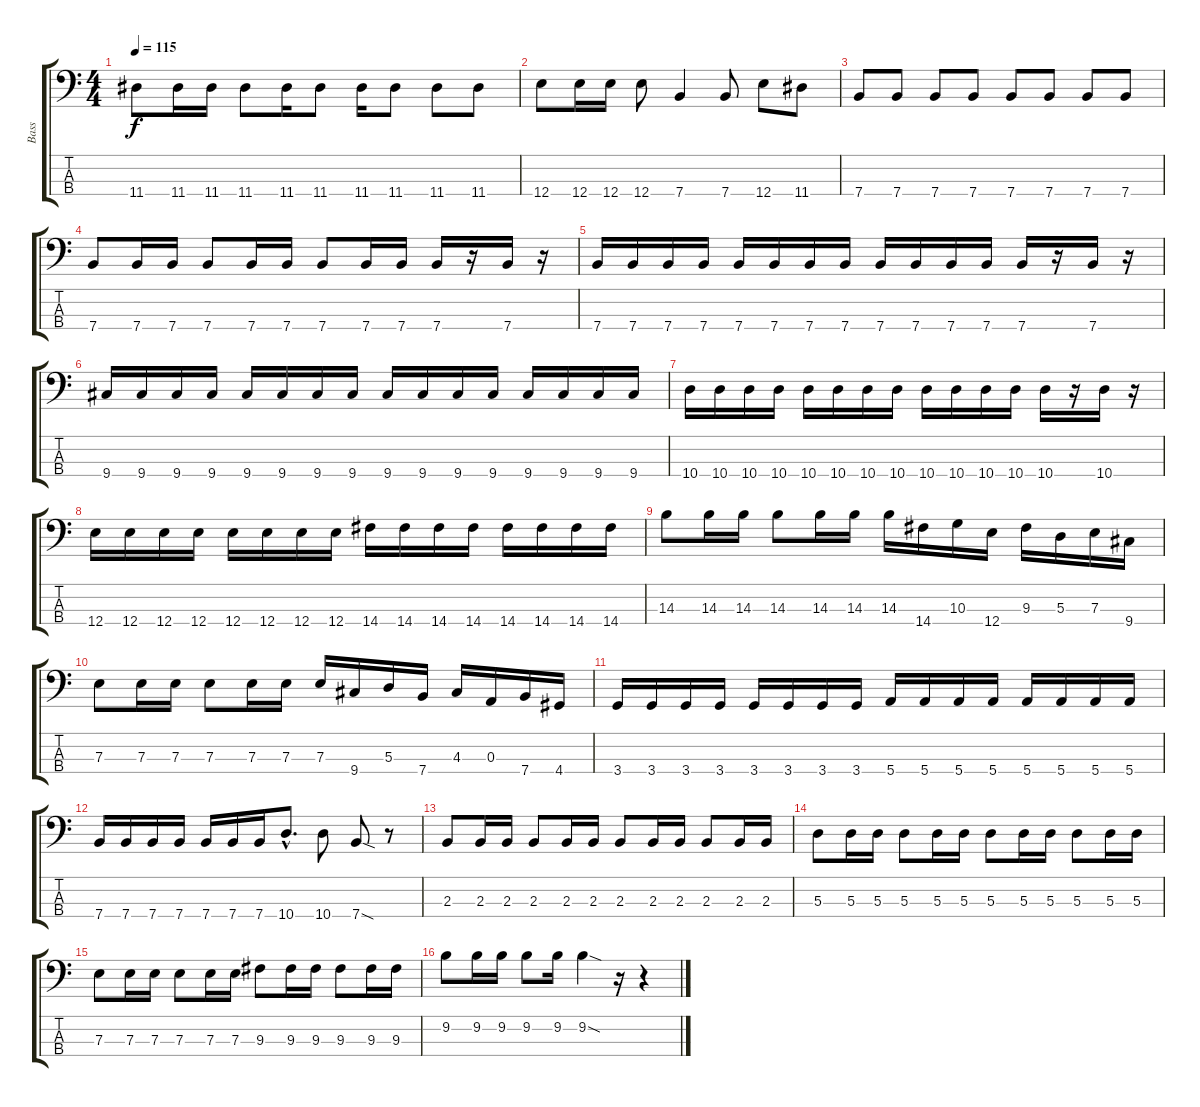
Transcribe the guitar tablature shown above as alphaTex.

\track ("Bass" "Bass") {instrument electricbasspick}
\staff {score tabs}
\tuning (G2 D2 A1 E1) {hide}
\ts (4 4)
\tempo 115
\clef f4
\ks c
11.4.8{dy f} 11.4.16 11.4.16 11.4.8 11.4.16 11.4.8 11.4.16 11.4.8 11.4.8 11.4.8 |
12.4.8 12.4.16 12.4.16 12.4.8 7.4.4 7.4.8 12.4.8 11.4.8 |
7.4.8{volume 16} 7.4.8 7.4.8 7.4.8 7.4.8 7.4.8 7.4.8 7.4.8 |
7.4.8 7.4.16 7.4.16 7.4.8 7.4.16 7.4.16 7.4.8 7.4.16 7.4.16 7.4.16 r.16 7.4.16 r.16 |
7.4.16 7.4.16 7.4.16 7.4.16 7.4.16 7.4.16 7.4.16 7.4.16 7.4.16 7.4.16 7.4.16 7.4.16 7.4.16 r.16 7.4.16 r.16 |
9.4.16 9.4.16 9.4.16 9.4.16 9.4.16 9.4.16 9.4.16 9.4.16 9.4.16 9.4.16 9.4.16 9.4.16 9.4.16 9.4.16 9.4.16 9.4.16 |
10.4.16 10.4.16 10.4.16 10.4.16 10.4.16 10.4.16 10.4.16 10.4.16 10.4.16 10.4.16 10.4.16 10.4.16 10.4.16 r.16 10.4.16 r.16 |
12.4.16 12.4.16 12.4.16 12.4.16 12.4.16 12.4.16 12.4.16 12.4.16 14.4.16 14.4.16 14.4.16 14.4.16 14.4.16 14.4.16 14.4.16 14.4.16 |
14.3.8 14.3.16 14.3.16 14.3.8 14.3.16 14.3.16 14.3.16 14.4.16 10.3.16 12.4.16 9.3.16 5.3.16 7.3.16 9.4.16 |
7.3.8 7.3.16 7.3.16 7.3.8 7.3.16 7.3.16 7.3.16 9.4.16 5.3.16 7.4.16 4.3.16 0.3.16 7.4.16 4.4.16 |
3.4.16 3.4.16 3.4.16 3.4.16 3.4.16 3.4.16 3.4.16 3.4.16 5.4.16 5.4.16 5.4.16 5.4.16 5.4.16 5.4.16 5.4.16 5.4.16 |
7.4.16 7.4.16 7.4.16 7.4.16 7.4.16 7.4.16 7.4.16 10.4{hac}.8{d} 10.4.8 7.4{sod}.8 r.8 |
2.3.8 2.3.16 2.3.16 2.3.8 2.3.16 2.3.16 2.3.8 2.3.16 2.3.16 2.3.8 2.3.16 2.3.16 |
5.3.8 5.3.16 5.3.16 5.3.8 5.3.16 5.3.16 5.3.8 5.3.16 5.3.16 5.3.8 5.3.16 5.3.16 |
7.3.8 7.3.16 7.3.16 7.3.8 7.3.16 7.3.16 9.3.8 9.3.16 9.3.16 9.3.8 9.3.16 9.3.16 |
9.2.8 9.2.16 9.2.16 9.2.8 9.2.16 9.2{sod}.4 r.16 r.4
